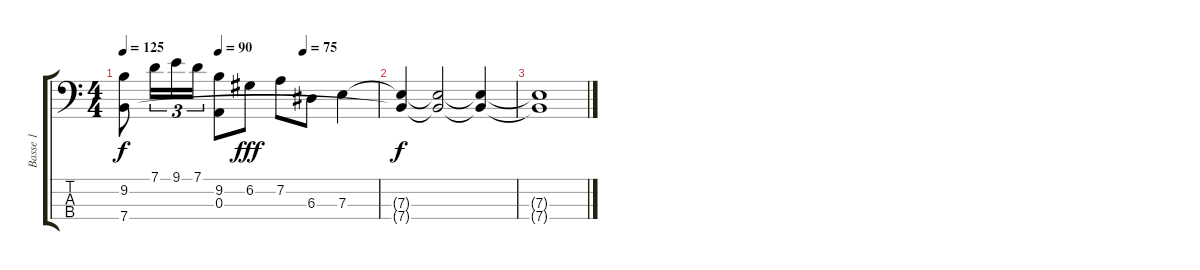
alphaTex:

\track ("Basse 1 " "Basse 1 ") {instrument electricbassfinger}
\staff {score tabs}
\tuning (G2 D2 A1 E1) {hide}
\ts (4 4)
\tempo 125
\tempo (90 0.375)
\tempo (75 0.7083333333333334)
\clef f4
\ks c
(9.2 7.4).8{dy f} 7.1.16{tu (3 2)} 9.1.16{tu (3 2)} 7.1.16{tu (3 2)} (9.2 0.3).8 6.2.8{dy fff} 7.2.8 6.3.8 7.3.4 |
(7.3{t} 7.4{t}).4{dy f} (7.3{t} 7.4{t}).2 (7.3{t} 7.4{t}).4 |
(7.3{t} 7.4{t}).1
